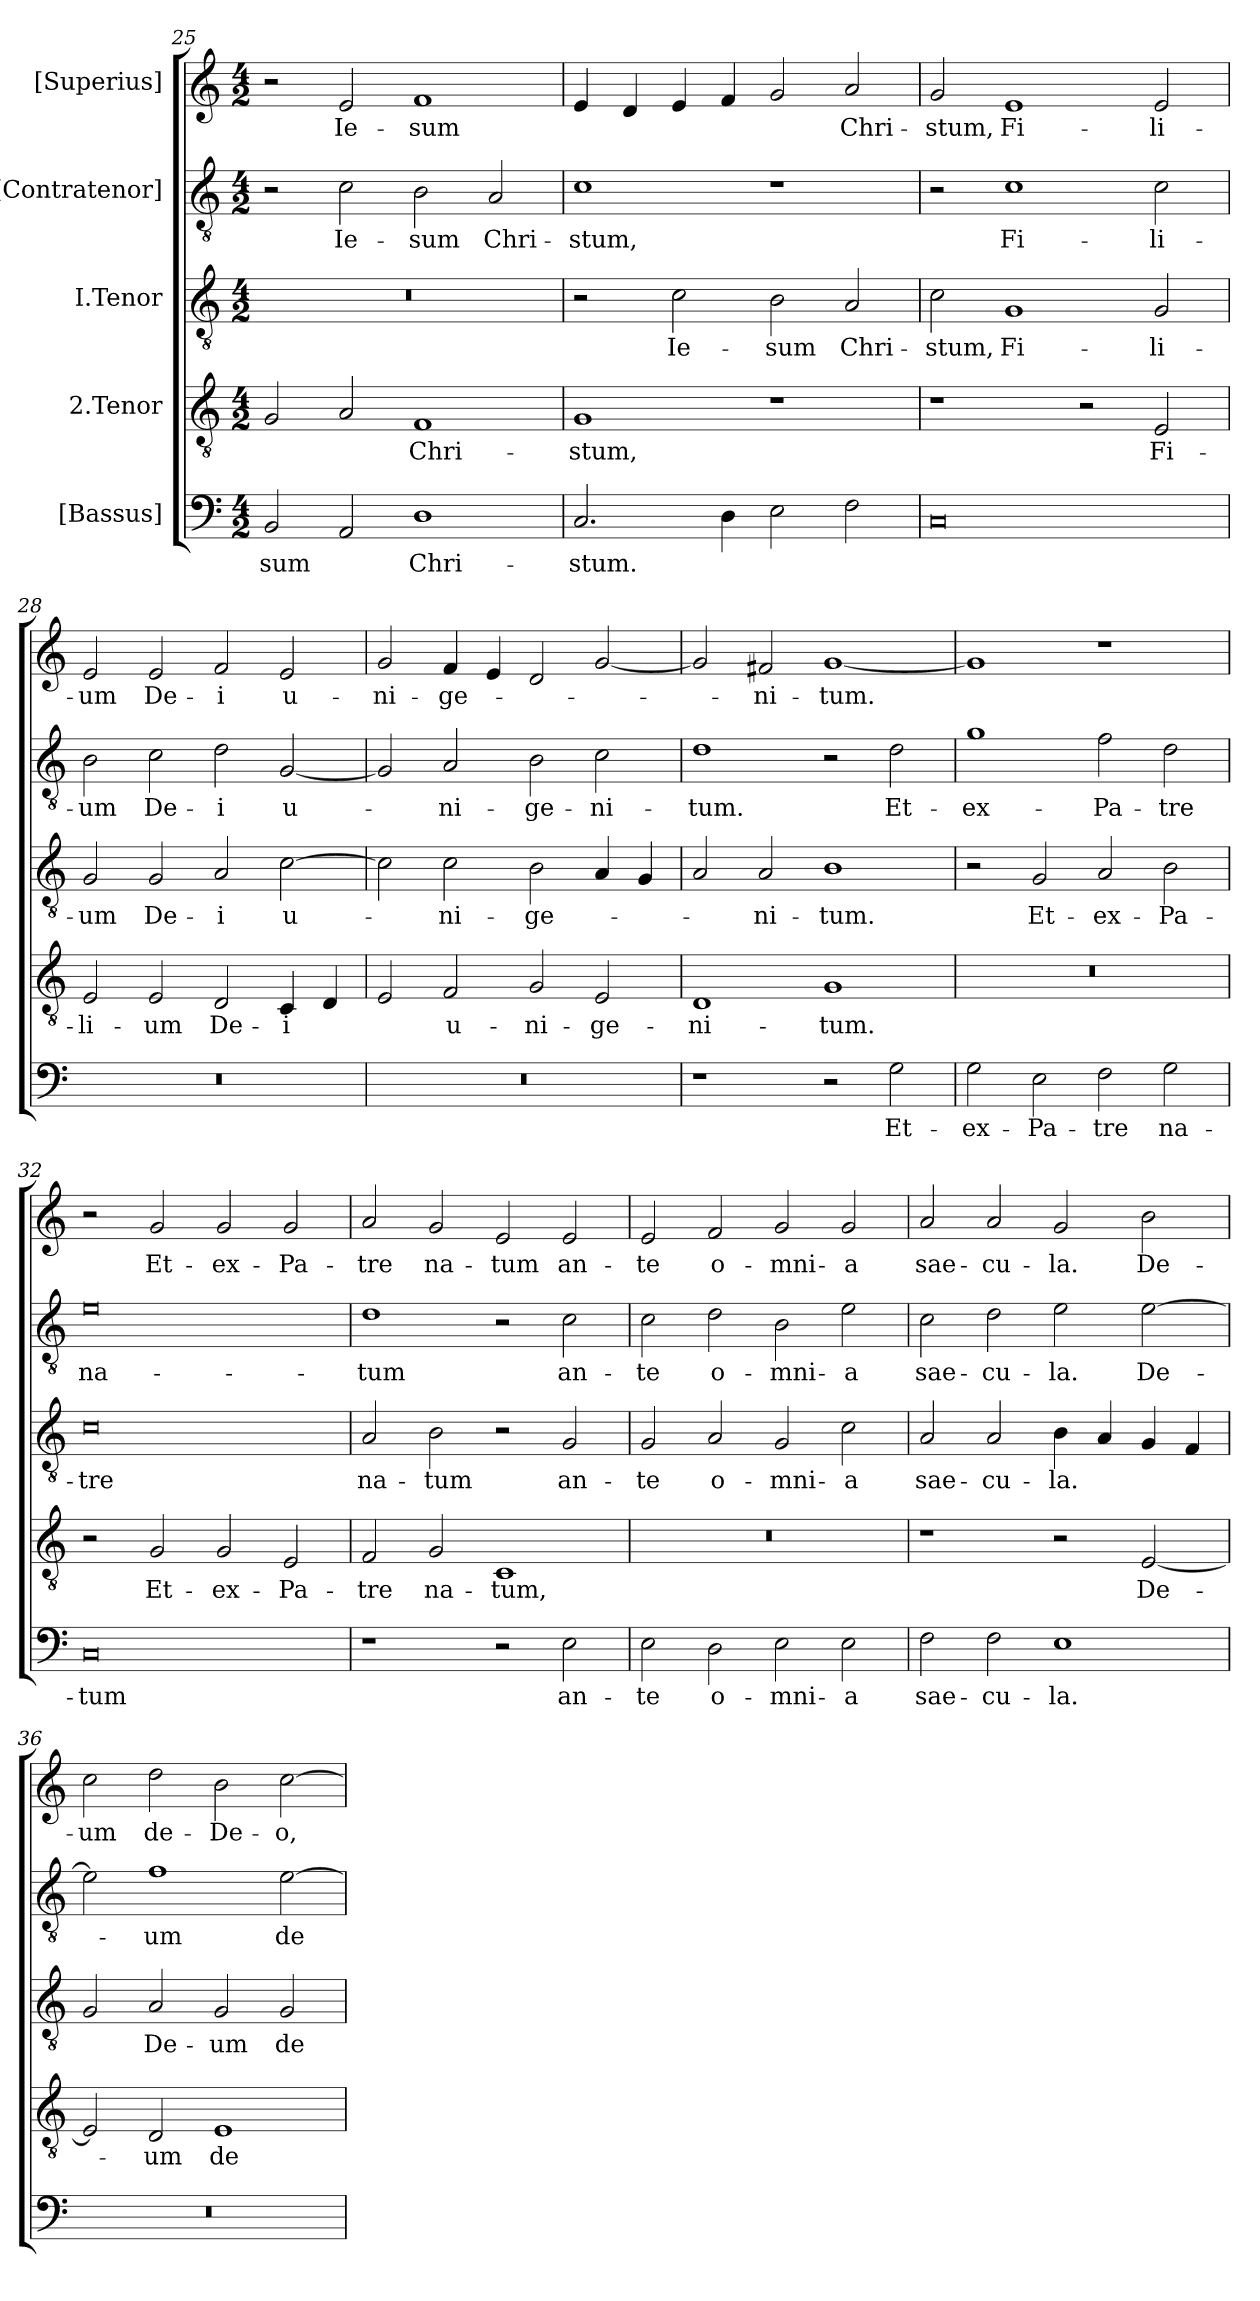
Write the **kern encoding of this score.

**kern	**text	**kern	**text	**kern	**text	**kern	**text	**kern	**text
*part5	*part5	*part4	*part4	*part3	*part3	*part2	*part2	*part1	*part1
*staff5	*staff5	*staff4	*staff4	*staff3	*staff3	*staff2	*staff2	*staff1	*staff1
*I"[Bassus]	*	*I"2.Tenor	*	*I"I.Tenor	*	*I"[Contratenor]	*	*I"[Superius]	*
*clefF4	*	*clefGv2	*	*clefGv2	*	*clefGv2	*	*clefG2	*
*k[]	*	*k[]	*	*k[]	*	*k[]	*	*k[]	*
*M4/2	*	*M4/2	*	*M4/2	*	*M4/2	*	*M4/2	*
=25	=25	=25	=25	=25	=25	=25	=25	=25	=25
2BB/	-sum	2G/	.	0r	.	2r	.	2r	.
2AA/	.	2A/	.	.	.	2c\	Ie-	2e/	Ie-
1D\	Chri-	1F/	Chri-	.	.	2B\	-sum	1f/	-sum
.	.	.	.	.	.	2A/	Chri-	.	.
=26	=26	=26	=26	=26	=26	=26	=26	=26	=26
2.C/	-stum.	1G/	-stum,	2r	.	1c\	-stum,	4e/	.
.	.	.	.	.	.	.	.	4d/	.
.	.	.	.	2c\	Ie-	.	.	4e/	.
4D\	.	.	.	.	.	.	.	4f/	.
2E\	.	1r	.	2B\	-sum	1r	.	2g/	.
2F\	.	.	.	2A/	Chri-	.	.	2a/	Chri-
=27	=27	=27	=27	=27	=27	=27	=27	=27	=27
0C/	.	1r	.	2c\	-stum,	2r	.	2g/	-stum,
.	.	.	.	1G/	Fi-	1c\	Fi-	1e/	Fi-
.	.	2r	.	.	.	.	.	.	.
.	.	2E/	Fi-	2G/	-li-	2c\	-li-	2e/	-li-
=28	=28	=28	=28	=28	=28	=28	=28	=28	=28
0r	.	2E/	-li-	2G/	-um	2B\	-um	2e/	-um
.	.	2E/	-um	2G/	De-	2c\	De-	2e/	De-
.	.	2D/	De-	2A/	-i	2d\	-i	2f/	-i
.	.	4C/	-i	[2c\	u-	[2G/	u-	2e/	u-
.	.	4D/	.	.	.	.	.	.	.
=29	=29	=29	=29	=29	=29	=29	=29	=29	=29
0r	.	2E/	.	2c\]	.	2G/]	.	2g/	-ni-
.	.	2F/	u-	2c\	-ni-	2A/	-ni-	4f/	-ge-
.	.	.	.	.	.	.	.	4e/	.
.	.	2G/	-ni-	2B\	-ge-	2B\	-ge-	2d/	.
.	.	2E/	-ge-	4A/	.	2c\	-ni-	[2g/	.
.	.	.	.	4G/	.	.	.	.	.
=30	=30	=30	=30	=30	=30	=30	=30	=30	=30
1r	.	1D/	-ni-	2A/	.	1d\	-tum.	2g/]	.
.	.	.	.	2A/	-ni-	.	.	2f#X/	-ni-
2r	.	1G/	-tum.	1B\	-tum.	2r	.	[1g/	-tum.
2G\	Et-	.	.	.	.	2d\	Et-	.	.
=31	=31	=31	=31	=31	=31	=31	=31	=31	=31
2G\	ex-	0r	.	2r	.	1g\	ex-	1g/]	.
2E\	Pa-	.	.	2G/	Et-	.	.	.	.
2F\	-tre	.	.	2A/	ex-	2f\	Pa-	1r	.
2G\	na-	.	.	2B\	Pa-	2d\	-tre	.	.
=32	=32	=32	=32	=32	=32	=32	=32	=32	=32
0C/	-tum	2r	.	0c\	-tre	0e\	na-	2r	.
.	.	2G/	Et-	.	.	.	.	2g/	Et-
.	.	2G/	ex-	.	.	.	.	2g/	ex-
.	.	2E/	Pa-	.	.	.	.	2g/	Pa-
=33	=33	=33	=33	=33	=33	=33	=33	=33	=33
1r	.	2F/	-tre	2A/	na-	1d\	-tum	2a/	-tre
.	.	2G/	na-	2B\	-tum	.	.	2g/	na-
2r	.	1C/	-tum,	2r	.	2r	.	2e/	-tum
2E\	an-	.	.	2G/	an-	2c\	an-	2e/	an-
=34	=34	=34	=34	=34	=34	=34	=34	=34	=34
2E\	-te	0r	.	2G/	-te	2c\	-te	2e/	-te
2D\	o-	.	.	2A/	o-	2d\	o-	2f/	o-
2E\	-mni-	.	.	2G/	-mni-	2B\	-mni-	2g/	-mni-
2E\	-a	.	.	2c\	-a	2e\	-a	2g/	-a
=35	=35	=35	=35	=35	=35	=35	=35	=35	=35
2F\	sae-	1r	.	2A/	sae-	2c\	sae-	2a/	sae-
2F\	-cu-	.	.	2A/	-cu-	2d\	-cu-	2a/	-cu-
1E\	-la.	2r	.	4B\	-la.	2e\	-la.	2g/	-la.
.	.	.	.	4A/	.	.	.	.	.
.	.	[2E/	De-	4G/	.	[2e\	De-	2b\	De-
.	.	.	.	4F/	.	.	.	.	.
=36	=36	=36	=36	=36	=36	=36	=36	=36	=36
0r	.	2E/]	.	2G/	.	2e\]	.	2cc\	-um
.	.	2D/	-um	2A/	De-	1f\	-um	2dd\	de-
.	.	1E/	de-	2G/	-um	.	.	2b\	De-
.	.	.	.	2G/	de-	[2e\	de-	[2cc\	-o,
=	=	=	=	=	=	=	=	=	=
*-	*-	*-	*-	*-	*-	*-	*-	*-	*-
